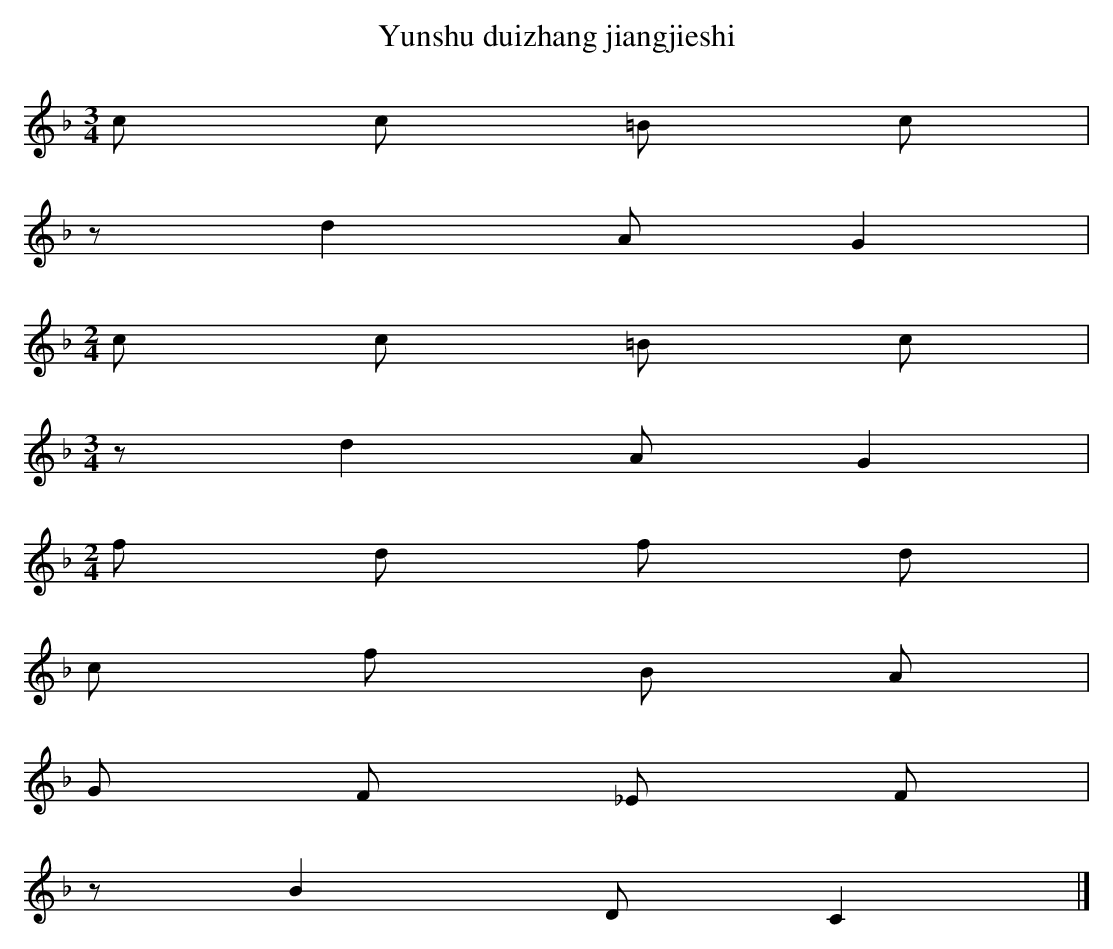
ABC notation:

X:1
T: Yunshu duizhang jiangjieshi
L: 1/8
M: 3/4
K: F
c c =B c [I:setbarnb 1]|
zd2AG2 |
[M:2/4]c c =B c |
[M:3/4]zd2AG2 |
[M:2/4]f d f d |
c f B A |
G F _E F |
zB2DC2 |]
